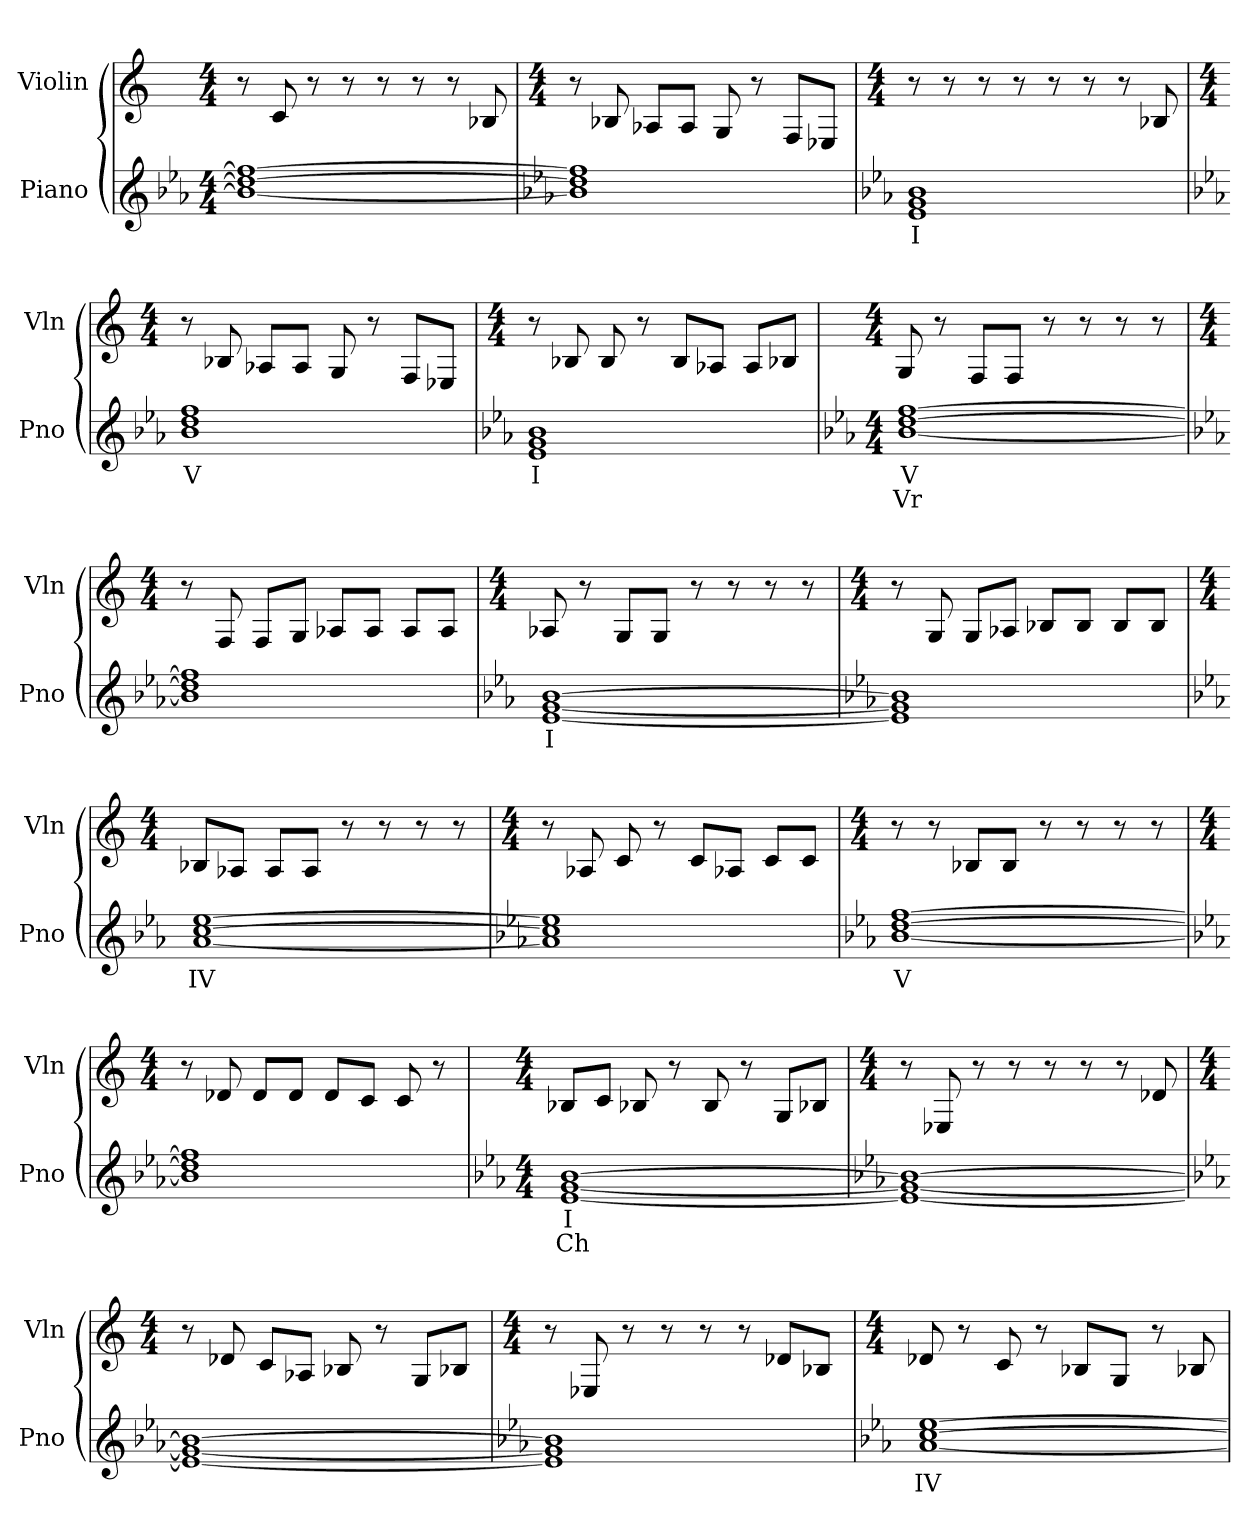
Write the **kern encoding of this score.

**kern	**text	**text	**kern
*part2	*part2	*part2	*part1
*staff2	*staff2	*staff2	*staff1
*I"Piano	*	*	*I"Violin
*I'Pno	*	*	*I'Vln
*k[b-e-a-]	*	*	*
*E-:	*	*	*
*M4/4	*	*	*M4/4
=	=	=	=
1b-_ 1dd_ 1ff_	.	.	8r
.	.	.	8c
.	.	.	8r
.	.	.	8r
.	.	.	8r
.	.	.	8r
.	.	.	8r
.	.	.	8B-X
=	=	=	=
*k[b-e-a-]	*	*	*
*E-:	*	*	*
*	*	*	*M4/4
1b-] 1dd] 1ff]	.	.	8r
.	.	.	8B-X
.	.	.	8A-XL
.	.	.	8A-J
.	.	.	8G
.	.	.	8r
.	.	.	8FL
.	.	.	8E-XJ
=	=	=	=
*k[b-e-a-]	*	*	*
*E-:	*	*	*
*	*	*	*M4/4
1e- 1g 1b-	I	.	8r
.	.	.	8r
.	.	.	8r
.	.	.	8r
.	.	.	8r
.	.	.	8r
.	.	.	8r
.	.	.	8B-X
=	=	=	=
*k[b-e-a-]	*	*	*
*E-:	*	*	*
*	*	*	*M4/4
1b- 1dd 1ff	V	.	8r
.	.	.	8B-X
.	.	.	8A-XL
.	.	.	8A-J
.	.	.	8G
.	.	.	8r
.	.	.	8FL
.	.	.	8E-XJ
=	=	=	=
*k[b-e-a-]	*	*	*
*E-:	*	*	*
*	*	*	*M4/4
1e- 1g 1b-	I	.	8r
.	.	.	8B-X
.	.	.	8B-
.	.	.	8r
.	.	.	8B-L
.	.	.	8A-XJ
.	.	.	8A-L
.	.	.	8B-XJ
=	=	=	=
*k[b-e-a-]	*	*	*
*E-:	*	*	*
*M4/4	*	*	*M4/4
[1b- [1dd [1ff	V	Vr	8G
.	.	.	8r
.	.	.	8FL
.	.	.	8FJ
.	.	.	8r
.	.	.	8r
.	.	.	8r
.	.	.	8r
=	=	=	=
*k[b-e-a-]	*	*	*
*E-:	*	*	*
*	*	*	*M4/4
1b-] 1dd] 1ff]	.	.	8r
.	.	.	8F
.	.	.	8FL
.	.	.	8GJ
.	.	.	8A-XL
.	.	.	8A-J
.	.	.	8A-L
.	.	.	8A-J
=	=	=	=
*k[b-e-a-]	*	*	*
*E-:	*	*	*
*	*	*	*M4/4
[1e- [1g [1b-	I	.	8A-X
.	.	.	8r
.	.	.	8GL
.	.	.	8GJ
.	.	.	8r
.	.	.	8r
.	.	.	8r
.	.	.	8r
=	=	=	=
*k[b-e-a-]	*	*	*
*E-:	*	*	*
*	*	*	*M4/4
1e-] 1g] 1b-]	.	.	8r
.	.	.	8G
.	.	.	8GL
.	.	.	8A-XJ
.	.	.	8B-XL
.	.	.	8B-J
.	.	.	8B-L
.	.	.	8B-J
=	=	=	=
*k[b-e-a-]	*	*	*
*E-:	*	*	*
*	*	*	*M4/4
[1a- [1cc [1ee-	IV	.	8B-XL
.	.	.	8A-XJ
.	.	.	8A-L
.	.	.	8A-J
.	.	.	8r
.	.	.	8r
.	.	.	8r
.	.	.	8r
=	=	=	=
*k[b-e-a-]	*	*	*
*E-:	*	*	*
*	*	*	*M4/4
1a-] 1cc] 1ee-]	.	.	8r
.	.	.	8A-X
.	.	.	8c
.	.	.	8r
.	.	.	8cL
.	.	.	8A-XJ
.	.	.	8cL
.	.	.	8cJ
=	=	=	=
*k[b-e-a-]	*	*	*
*E-:	*	*	*
*	*	*	*M4/4
[1b- [1dd [1ff	V	.	8r
.	.	.	8r
.	.	.	8B-XL
.	.	.	8B-J
.	.	.	8r
.	.	.	8r
.	.	.	8r
.	.	.	8r
=	=	=	=
*k[b-e-a-]	*	*	*
*E-:	*	*	*
*	*	*	*M4/4
1b-] 1dd] 1ff]	.	.	8r
.	.	.	8d-X
.	.	.	8d-L
.	.	.	8d-J
.	.	.	8d-L
.	.	.	8cJ
.	.	.	8c
.	.	.	8r
=	=	=	=
*k[b-e-a-]	*	*	*
*E-:	*	*	*
*M4/4	*	*	*M4/4
[1e- [1g [1b-	I	Ch	8B-XL
.	.	.	8cJ
.	.	.	8B-X
.	.	.	8r
.	.	.	8B-
.	.	.	8r
.	.	.	8GL
.	.	.	8B-XJ
=	=	=	=
*k[b-e-a-]	*	*	*
*E-:	*	*	*
*	*	*	*M4/4
1e-_ 1g_ 1b-_	.	.	8r
.	.	.	8E-X
.	.	.	8r
.	.	.	8r
.	.	.	8r
.	.	.	8r
.	.	.	8r
.	.	.	8d-X
=	=	=	=
*k[b-e-a-]	*	*	*
*E-:	*	*	*
*	*	*	*M4/4
1e-_ 1g_ 1b-_	.	.	8r
.	.	.	8d-X
.	.	.	8cL
.	.	.	8A-XJ
.	.	.	8B-X
.	.	.	8r
.	.	.	8GL
.	.	.	8B-XJ
=	=	=	=
*k[b-e-a-]	*	*	*
*E-:	*	*	*
*	*	*	*M4/4
1e-] 1g] 1b-]	.	.	8r
.	.	.	8E-X
.	.	.	8r
.	.	.	8r
.	.	.	8r
.	.	.	8r
.	.	.	8d-XL
.	.	.	8B-XJ
=	=	=	=
*k[b-e-a-]	*	*	*
*E-:	*	*	*
*	*	*	*M4/4
[1a- [1cc [1ee-	IV	.	8d-X
.	.	.	8r
.	.	.	8c
.	.	.	8r
.	.	.	8B-XL
.	.	.	8GJ
.	.	.	8r
.	.	.	8B-X
=	=	=	=
*-	*-	*-	*-
